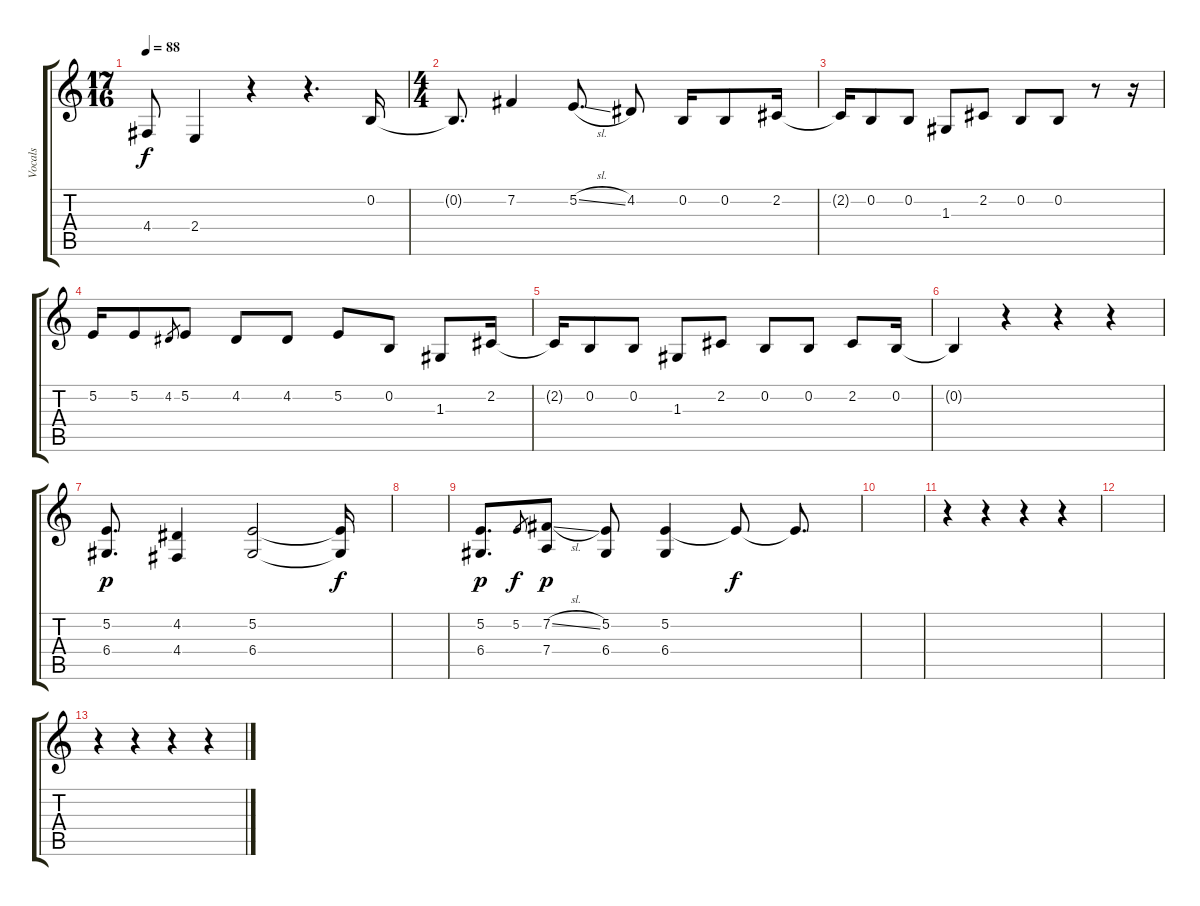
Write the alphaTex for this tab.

\track ("Vocals" "Vocals") {instrument oboe}
\staff {score tabs}
\tuning (E4 B3 G3 D3 A2 E2) {hide}
\ts (17 16)
\tempo 88
\clef g2
\ks c
4.4{t}.8{dy f} 2.4.4 r.4 r.4{d} 0.2.16 |
\ts (4 4)
0.2{t}.8{d} 7.2.4 5.2{sl}.8{d} 4.2.8 0.2.16 0.2.8 2.2.16 |
2.2{t}.16 0.2.8 0.2.8 1.3.8 2.2.8 0.2.8 0.2.8 r.8 r.16 |
5.2.16 5.2.8 4.2.8{gr} 5.2.8 4.2.8 4.2.8 5.2.8 0.2.8 1.3.8 2.2.16 |
2.2{t}.16 0.2.8 0.2.8 1.3.8 2.2.8 0.2.8 0.2.8 2.2.8 0.2.16 |
0.2{t}.4 r.4 r.4 r.4 |
(5.2 6.4).8{d dy p} (4.2 4.4).4 (5.2 6.4).2 (5.2{t} 6.4{t}).16{dy f} |
|
(5.2 6.4).8{d dy p} 5.2.8{gr dy f} (7.2{sl} 7.4).8{dy p} (5.2 6.4).8 (5.2 6.4).4 5.2{t}.8{dy f} 5.2{t}.8{d} |
|
r.4 r.4 r.4 r.4 |
|
r.4 r.4 r.4 r.4
